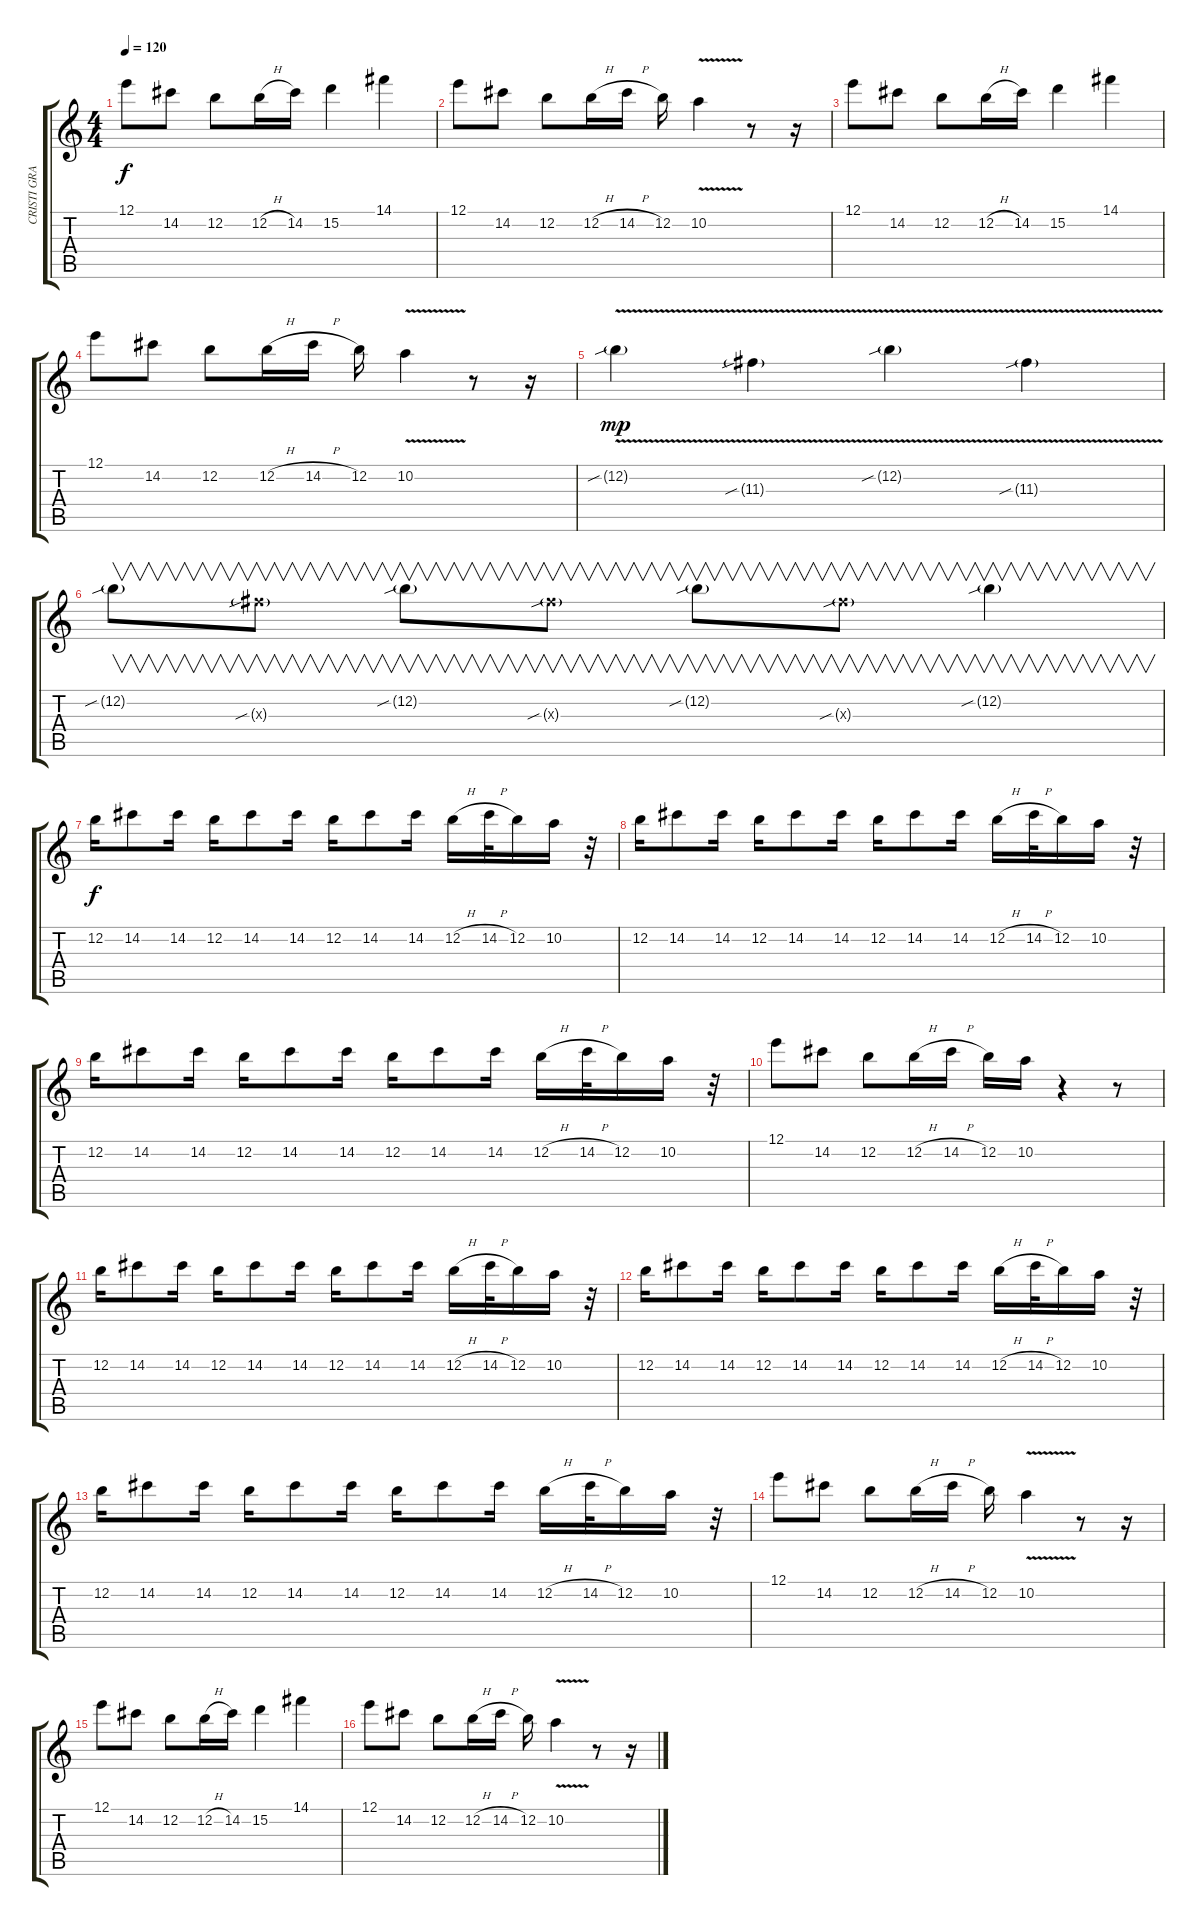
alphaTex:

\track ("CRISTI GRAM" "CRISTI GRA") {instrument overdrivenguitar}
\staff {score tabs}
\tuning (E4 B3 G3 D3 A2 E2) {hide}
\ts (4 4)
\tempo 120
\clef g2
\ks c
12.1.8{dy f} 14.2.8 12.2.8 12.2{h}.16 14.2.16 15.2.4 14.1.4 |
12.1.8 14.2.8 12.2.8 12.2{h}.16 14.2{h}.16 12.2.16 10.2{v}.4 r.8 r.16 |
12.1.8 14.2.8 12.2.8 12.2{h}.16 14.2.16 15.2.4 14.1.4 |
12.1.8 14.2.8 12.2.8 12.2{h}.16 14.2{h}.16 12.2.16 10.2{v}.4 r.8 r.16 |
12.2{v sib g}.4{dy mp} 11.3{v sib g}.4 12.2{v sib g}.4 11.3{v sib g}.4 |
12.2{sib g}.8{v} 11.3{sib g x}.8{v} 12.2{sib g}.8{v} 11.3{sib g x}.8{v} 12.2{sib g}.8{v} 11.3{sib g x}.8{v} 12.2{sib g}.4{v} |
12.2.16{dy f} 14.2.8 14.2.16 12.2.16 14.2.8 14.2.16 12.2.16 14.2.8 14.2.16 12.2{h}.16 14.2{h}.32 12.2.16 10.2.16 r.32 |
12.2.16 14.2.8 14.2.16 12.2.16 14.2.8 14.2.16 12.2.16 14.2.8 14.2.16 12.2{h}.16 14.2{h}.32 12.2.16 10.2.16 r.32 |
12.2.16 14.2.8 14.2.16 12.2.16 14.2.8 14.2.16 12.2.16 14.2.8 14.2.16 12.2{h}.16 14.2{h}.32 12.2.16 10.2.16 r.32 |
12.1.8 14.2.8 12.2.8 12.2{h}.16 14.2{h}.16 12.2.16 10.2.16 r.4 r.8 |
12.2.16 14.2.8 14.2.16 12.2.16 14.2.8 14.2.16 12.2.16 14.2.8 14.2.16 12.2{h}.16 14.2{h}.32 12.2.16 10.2.16 r.32 |
12.2.16 14.2.8 14.2.16 12.2.16 14.2.8 14.2.16 12.2.16 14.2.8 14.2.16 12.2{h}.16 14.2{h}.32 12.2.16 10.2.16 r.32 |
12.2.16 14.2.8 14.2.16 12.2.16 14.2.8 14.2.16 12.2.16 14.2.8 14.2.16 12.2{h}.16 14.2{h}.32 12.2.16 10.2.16 r.32 |
12.1.8 14.2.8 12.2.8 12.2{h}.16 14.2{h}.16 12.2.16 10.2{v}.4 r.8 r.16 |
12.1.8 14.2.8 12.2.8 12.2{h}.16 14.2.16 15.2.4 14.1.4 |
12.1.8 14.2.8 12.2.8 12.2{h}.16 14.2{h}.16 12.2.16 10.2{v}.4 r.8 r.16
